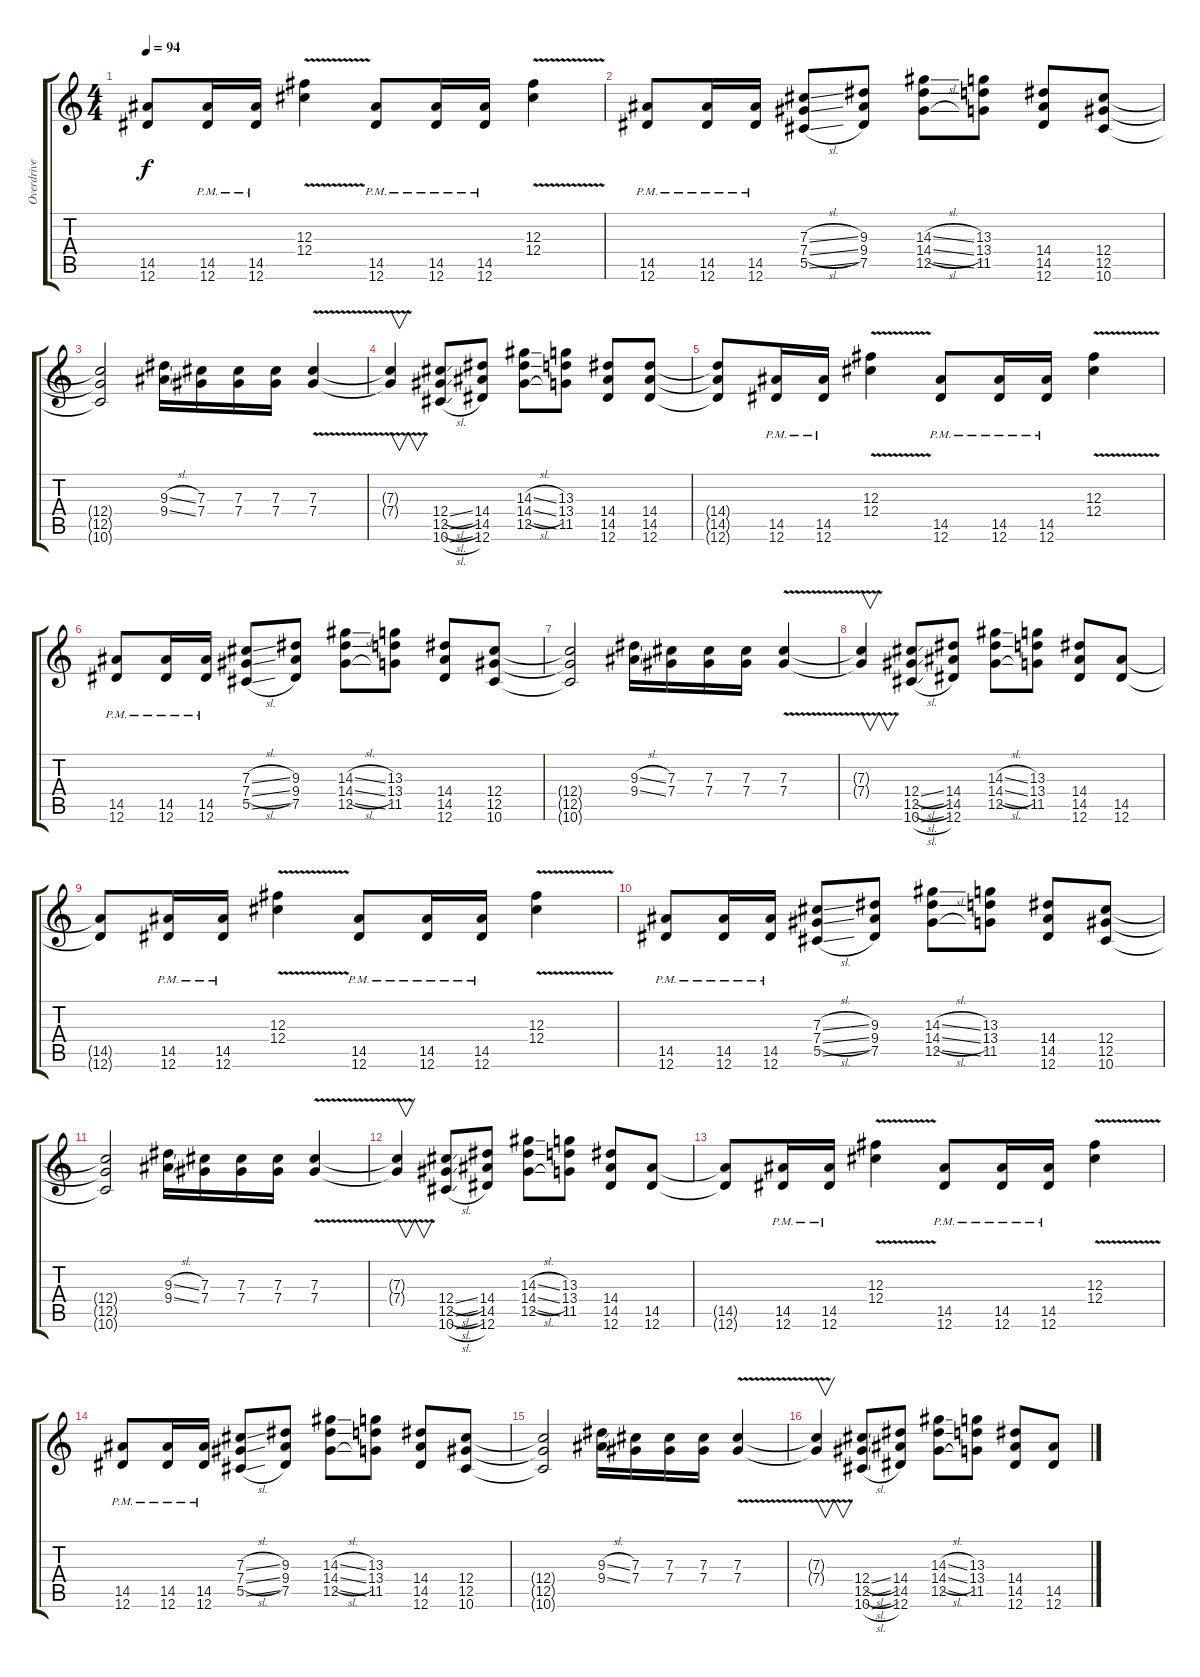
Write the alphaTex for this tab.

\track ("Overdrive" "Overdrive") {instrument overdrivenguitar}
\staff {score tabs}
\tuning (Eb4 Bb3 Gb3 Db3 Ab2 Eb2) {hide}
\ts (4 4)
\tempo 94
\clef g2
\ks c
(14.5{t} 12.6{t}).8{dy f} (14.5{pm} 12.6{pm}).16 (14.5{pm} 12.6{pm}).16 (12.3{v} 12.4).4 (14.5{pm} 12.6{pm}).8 (14.5{pm} 12.6{pm}).16 (14.5{pm} 12.6{pm}).16 (12.3{v} 12.4).4 |
(14.5{pm} 12.6{pm}).8 (14.5{pm} 12.6{pm}).16 (14.5{pm} 12.6{pm}).16 (7.3{sl} 7.4{sl} 5.5{sl}).8 (9.3 9.4 7.5).8 (14.3{sl} 14.4{sl} 12.5{sl}).8 (13.3 13.4 11.5).8 (14.4 14.5 12.6).8 (12.4 12.5 10.6).8 |
(12.4{t} 12.5{t} 10.6{t}).2 (9.3{sl} 9.4{sl}).16 (7.3 7.4).16 (7.3 7.4).16 (7.3 7.4).16 (7.3{v} 7.4).4 |
(7.3{t} 7.4{t}).4{v} (12.4{sl} 12.5{sl} 10.6{sl}).8 (14.4 14.5 12.6).8 (14.3{sl} 14.4{sl} 12.5{sl}).8 (13.3 13.4 11.5).8 (14.4 14.5 12.6).8 (14.4 14.5 12.6).8 |
(14.4{t} 14.5{t} 12.6{t}).8 (14.5{pm} 12.6{pm}).16 (14.5{pm} 12.6{pm}).16 (12.3{v} 12.4).4 (14.5{pm} 12.6{pm}).8 (14.5{pm} 12.6{pm}).16 (14.5{pm} 12.6{pm}).16 (12.3{v} 12.4).4 |
(14.5{pm} 12.6{pm}).8 (14.5{pm} 12.6{pm}).16 (14.5{pm} 12.6{pm}).16 (7.3{sl} 7.4{sl} 5.5{sl}).8 (9.3 9.4 7.5).8 (14.3{sl} 14.4{sl} 12.5{sl}).8 (13.3 13.4 11.5).8 (14.4 14.5 12.6).8 (12.4 12.5 10.6).8 |
(12.4{t} 12.5{t} 10.6{t}).2 (9.3{sl} 9.4{sl}).16 (7.3 7.4).16 (7.3 7.4).16 (7.3 7.4).16 (7.3{v} 7.4).4 |
(7.3{t} 7.4{t}).4{v} (12.4{sl} 12.5{sl} 10.6{sl}).8 (14.4 14.5 12.6).8 (14.3{sl} 14.4{sl} 12.5{sl}).8 (13.3 13.4 11.5).8 (14.4 14.5 12.6).8 (14.5 12.6).8 |
(14.5{t} 12.6{t}).8 (14.5{pm} 12.6{pm}).16 (14.5{pm} 12.6{pm}).16 (12.3{v} 12.4).4 (14.5{pm} 12.6{pm}).8 (14.5{pm} 12.6{pm}).16 (14.5{pm} 12.6{pm}).16 (12.3{v} 12.4).4 |
(14.5{pm} 12.6{pm}).8 (14.5{pm} 12.6{pm}).16 (14.5{pm} 12.6{pm}).16 (7.3{sl} 7.4{sl} 5.5{sl}).8 (9.3 9.4 7.5).8 (14.3{sl} 14.4{sl} 12.5{sl}).8 (13.3 13.4 11.5).8 (14.4 14.5 12.6).8 (12.4 12.5 10.6).8 |
(12.4{t} 12.5{t} 10.6{t}).2 (9.3{sl} 9.4{sl}).16 (7.3 7.4).16 (7.3 7.4).16 (7.3 7.4).16 (7.3{v} 7.4).4 |
(7.3{t} 7.4{t}).4{v} (12.4{sl} 12.5{sl} 10.6{sl}).8 (14.4 14.5 12.6).8 (14.3{sl} 14.4{sl} 12.5{sl}).8 (13.3 13.4 11.5).8 (14.4 14.5 12.6).8 (14.5 12.6).8 |
(14.5{t} 12.6{t}).8 (14.5{pm} 12.6{pm}).16 (14.5{pm} 12.6{pm}).16 (12.3{v} 12.4).4 (14.5{pm} 12.6{pm}).8 (14.5{pm} 12.6{pm}).16 (14.5{pm} 12.6{pm}).16 (12.3{v} 12.4).4 |
(14.5{pm} 12.6{pm}).8 (14.5{pm} 12.6{pm}).16 (14.5{pm} 12.6{pm}).16 (7.3{sl} 7.4{sl} 5.5{sl}).8 (9.3 9.4 7.5).8 (14.3{sl} 14.4{sl} 12.5{sl}).8 (13.3 13.4 11.5).8 (14.4 14.5 12.6).8 (12.4 12.5 10.6).8 |
(12.4{t} 12.5{t} 10.6{t}).2 (9.3{sl} 9.4{sl}).16 (7.3 7.4).16 (7.3 7.4).16 (7.3 7.4).16 (7.3{v} 7.4).4 |
(7.3{t} 7.4{t}).4{v} (12.4{sl} 12.5{sl} 10.6{sl}).8 (14.4 14.5 12.6).8 (14.3{sl} 14.4{sl} 12.5{sl}).8 (13.3 13.4 11.5).8 (14.4 14.5 12.6).8 (14.5 12.6).8
